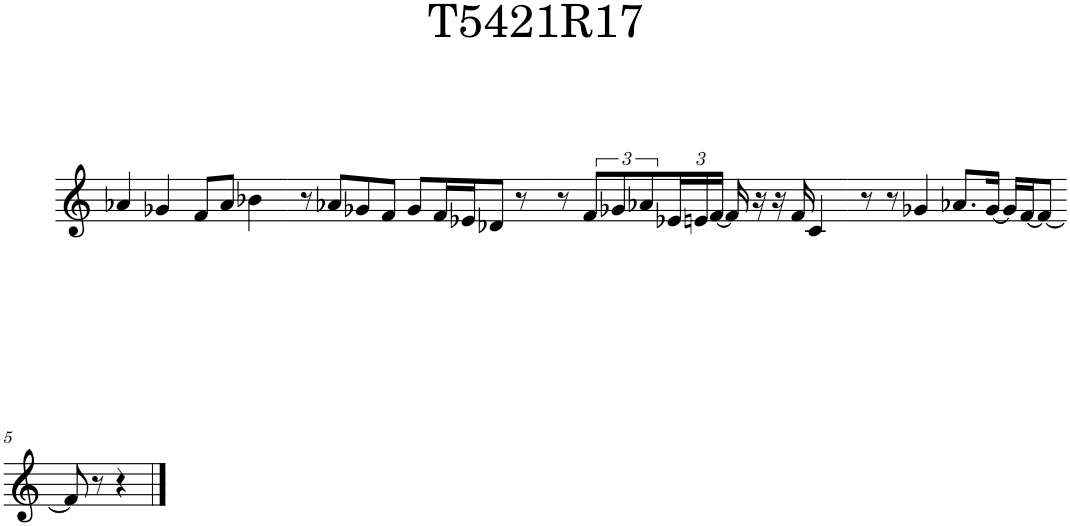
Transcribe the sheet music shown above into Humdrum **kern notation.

**kern
*part1
*staff1
*I"Piano
*I'Pno.
*clefG2
*k[]
=1
4a-X/
4g-X/
8f/L
8a-/J
4b-X\
=2
8r
8a-X/L
8g-X/
8f/J
8g-/L
16f/L
16e-X/J
8d-X/J
8r
=3
8r
12f/L
12g-X/
12a-X/
*Xbrackettup
24e-X/L
24en/
[24f/JJ
16f/]
16r
16r
16f/
4c/
=4
8r
8r
4g-X/
8.a-X/L
[16g-/Jk
16g-/LL]
[16f/J
8f/J_
!!LO:LB:g=z
=5
8f/]
8r
4r
==
*-
